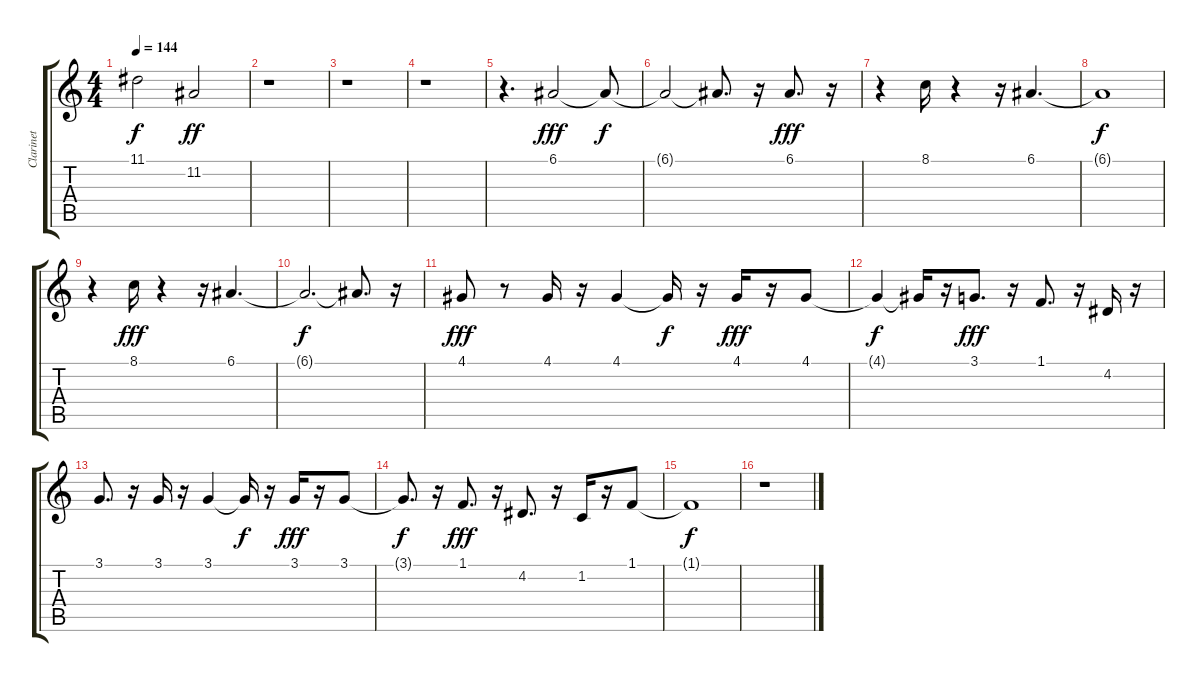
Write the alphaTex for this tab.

\track ("Clarinet" "Clarinet") {instrument clarinet}
\staff {score tabs}
\tuning (E4 B3 G3 D3 A2 E2) {hide}
\ts (4 4)
\tempo 144
\clef g2
\ks c
11.1{t}.2{dy f} 11.2.2{dy ff} |
r.1 |
r.1 |
r.1 |
r.4{d} 6.1.2{dy fff} 6.1{t}.8{dy f} |
6.1{t}.2 6.1{t}.8{d} r.16 6.1.8{d dy fff} r.16 |
r.4 8.1.16 r.4 r.16 6.1.4{d} |
6.1{t}.1{dy f} |
r.4 8.1.16{dy fff} r.4 r.16 6.1.4{d} |
6.1{t}.2{d dy f} 6.1{t}.8{d} r.16 |
4.1.8{dy fff} r.8 4.1.16 r.16 4.1.4 4.1{t}.16{dy f} r.16 4.1.16{dy fff} r.16 4.1.8 |
4.1{t}.4{dy f} 4.1{t}.16 r.16 3.1.8{d dy fff} r.16 1.1.8{d} r.16 4.2.16 r.16 |
3.1.8{d} r.16 3.1.16 r.16 3.1.4 3.1{t}.16{dy f} r.16 3.1.16{dy fff} r.16 3.1.8 |
3.1{t}.8{d dy f} r.16 1.1.8{d dy fff} r.16 4.2.8{d} r.16 1.2.16 r.16 1.1.8 |
1.1{t}.1{dy f} |
r.1
